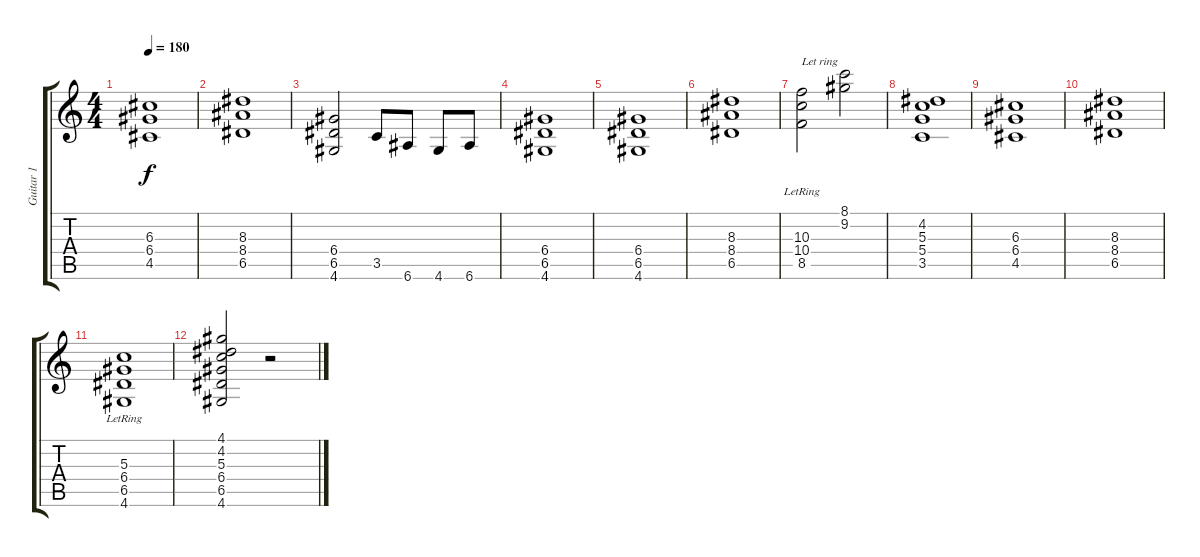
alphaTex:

\track ("Guitar 1" "Guitar 1") {instrument overdrivenguitar}
\staff {score tabs}
\tuning (E4 B3 G3 D3 A2 E2) {hide}
\ts (4 4)
\tempo 180
\clef g2
\ks c
(6.3 6.4 4.5).1{dy f} |
(8.3 8.4 6.5).1 |
(6.4 6.5 4.6).2 3.5.8 6.6.8 4.6.8 6.6.8 |
(6.4 6.5 4.6).1 |
(6.4 6.5 4.6).1 |
(8.3 8.4 6.5).1 |
(10.3{lr} 10.4{lr} 8.5{lr}).2{txt "Let ring"} (8.1 9.2).2 |
(4.2 5.3 5.4 3.5).1 |
(6.3 6.4 4.5).1 |
(8.3 8.4 6.5).1 |
(5.3 6.4 6.5{lr} 4.6{lr}).1 |
(4.1 4.2 5.3 6.4 6.5 4.6).2 r.2
